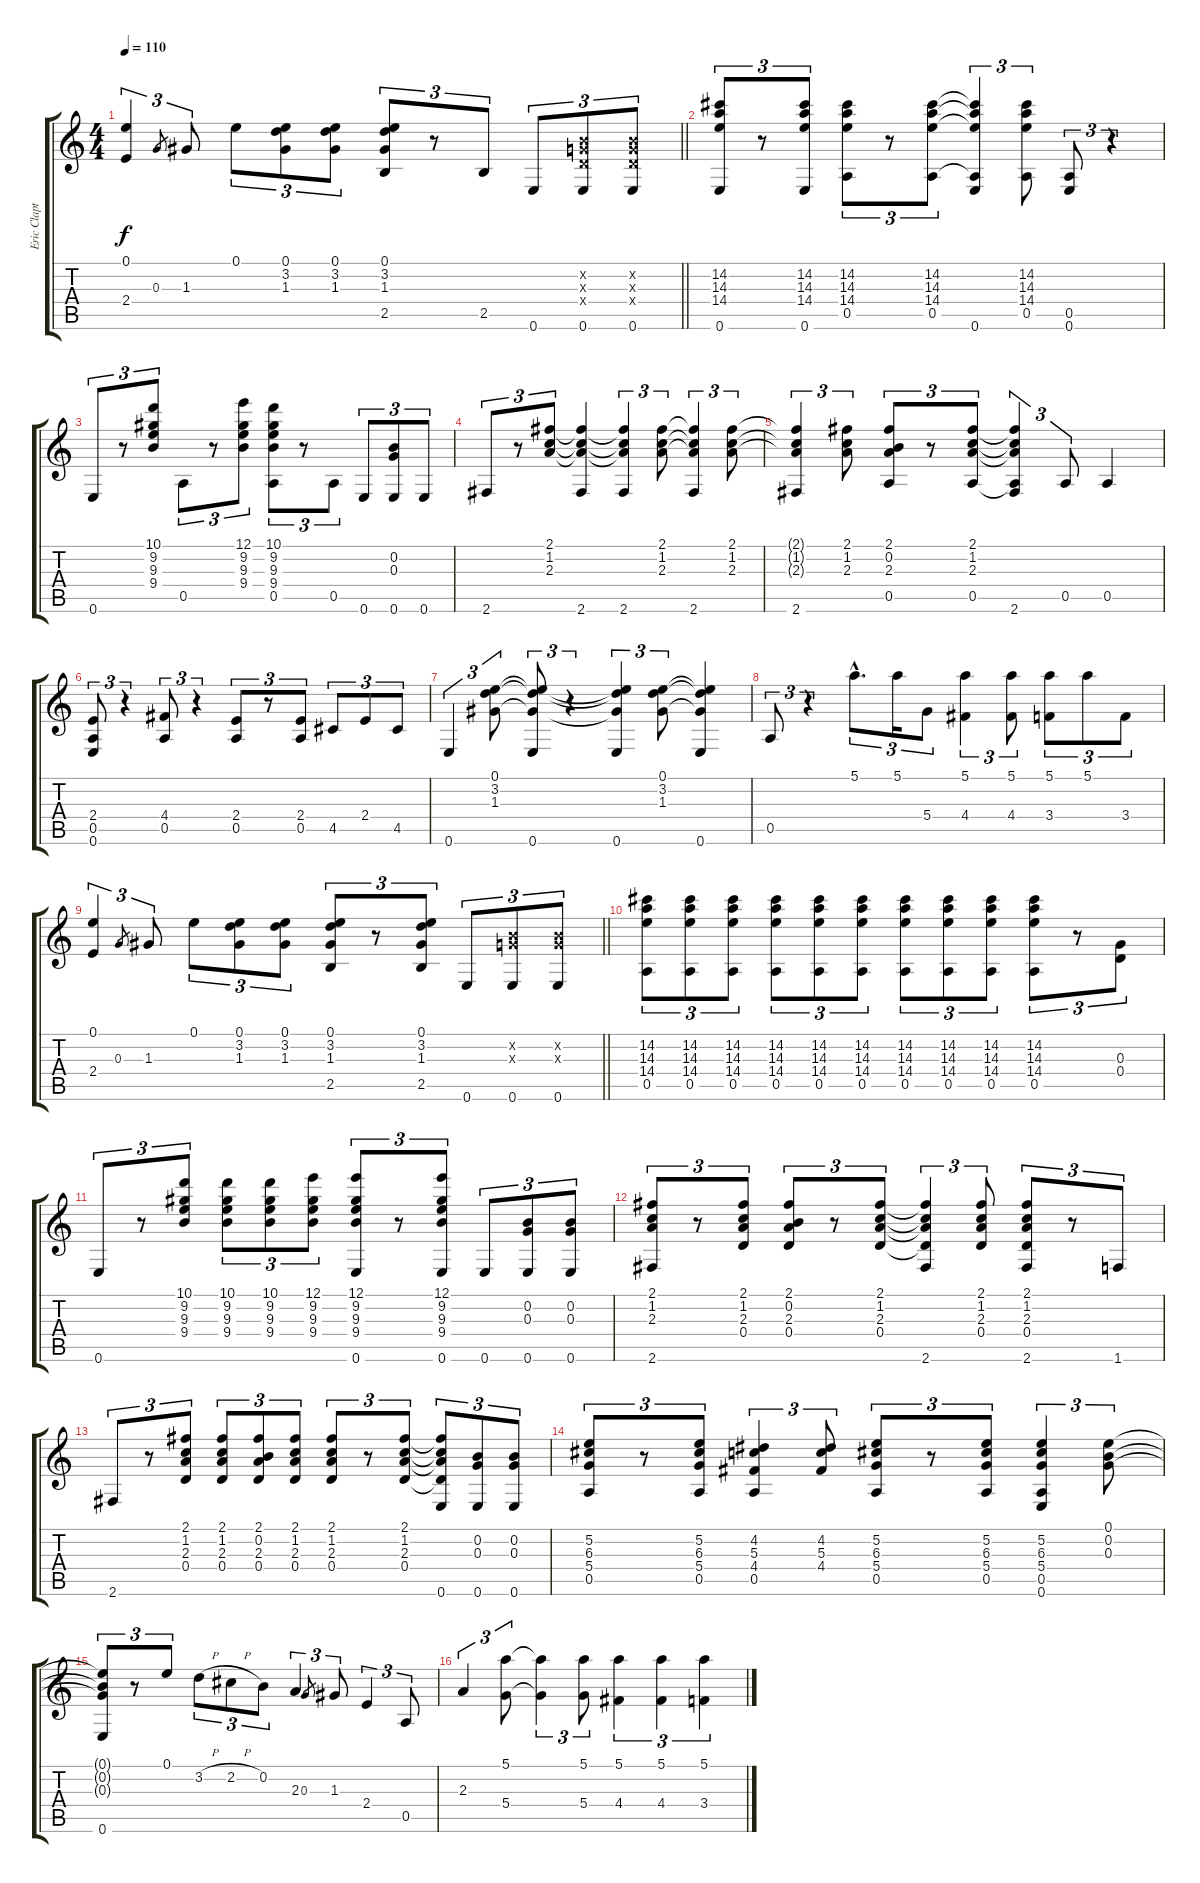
\track ("Eric Clapton Guitar" "Eric Clapt") {instrument acousticguitarnylon}
\staff {score tabs}
\tuning (E4 B3 G3 D3 A2 E2) {hide}
\ts (4 4)
\tempo 110
\clef g2
\barLineRight lightlight
\ks c
(0.1 2.4).4{tu (3 2) dy f} 0.3.8{gr} 1.3.8{tu (3 2)} 0.1.8{tu (3 2)} (0.1 3.2 1.3).8{tu (3 2)} (0.1 3.2 1.3).8{tu (3 2)} (0.1 3.2 1.3 2.5).8{tu (3 2)} r.8{tu (3 2)} 2.5.8{tu (3 2)} 0.6.8{tu (3 2)} (0.2{x} 0.3{x} 0.4{x} 0.6).8{tu (3 2)} (0.2{x} 0.3{x} 0.4{x} 0.6).8{tu (3 2)} |
(14.2 14.3 14.4 0.6).8{tu (3 2)} r.8{tu (3 2)} (14.2 14.3 14.4 0.6).8{tu (3 2)} (14.2 14.3 14.4 0.5).8{tu (3 2)} r.8{tu (3 2)} (14.2 14.3 14.4 0.5).8{tu (3 2)} (14.2{t} 14.3{t} 14.4{t} 0.5{t} 0.6).4{tu (3 2)} (14.2 14.3 14.4 0.5).8{tu (3 2)} (0.5 0.6).8{tu (3 2)} r.4{tu (3 2)} |
0.6.8{tu (3 2)} r.8{tu (3 2)} (10.1 9.2 9.3 9.4).8{tu (3 2)} 0.5.8{tu (3 2)} r.8{tu (3 2)} (12.1 9.2 9.3 9.4).8{tu (3 2)} (10.1 9.2 9.3 9.4 0.5).8{tu (3 2)} r.8{tu (3 2)} 0.5.8{tu (3 2)} 0.6.8{tu (3 2)} (0.2 0.3 0.6).8{tu (3 2)} 0.6.8{tu (3 2)} |
2.6.8{tu (3 2)} r.8{tu (3 2)} (2.1 1.2 2.3).8{tu (3 2)} (2.1{t} 1.2{t} 2.3{t} 2.6).4 (2.1{t} 1.2{t} 2.3{t} 2.6).4{tu (3 2)} (2.1 1.2 2.3).8{tu (3 2)} (2.1{t} 1.2{t} 2.3{t} 2.6).4{tu (3 2)} (2.1 1.2 2.3).8{tu (3 2)} |
(2.1{t} 1.2{t} 2.3{t} 2.6).4{tu (3 2)} (2.1 1.2 2.3).8{tu (3 2)} (2.1 0.2 2.3 0.5).8{tu (3 2)} r.8{tu (3 2)} (2.1 1.2 2.3 0.5).8{tu (3 2)} (2.1{t} 1.2{t} 2.3{t} 0.5{t} 2.6).4{tu (3 2)} 0.5.8{tu (3 2)} 0.5.4 |
(2.4 0.5 0.6).8{tu (3 2)} r.4{tu (3 2)} (4.4 0.5).8{tu (3 2)} r.4{tu (3 2)} (2.4 0.5).8{tu (3 2)} r.8{tu (3 2)} (2.4 0.5).8{tu (3 2)} 4.5.8{tu (3 2)} 2.4.8{tu (3 2)} 4.5.8{tu (3 2)} |
0.6.4{tu (3 2)} (0.1 3.2 1.3).8{tu (3 2)} (0.1{t} 3.2{t} 1.3{t} 0.6).8{tu (3 2)} r.4{tu (3 2)} (0.1{t} 3.2{t} 1.3{t} 0.6).4{tu (3 2)} (0.1 3.2 1.3).8{tu (3 2)} (0.1{t} 3.2{t} 1.3{t} 0.6).4 |
0.5.8{tu (3 2)} r.4{tu (3 2)} 5.1{hac}.8{d tu (3 2)} 5.1.16{tu (3 2)} 5.4.8{tu (3 2)} (5.1 4.4).4{tu (3 2)} (5.1 4.4).8{tu (3 2)} (5.1 3.4).8{tu (3 2)} 5.1.8{tu (3 2)} 3.4.8{tu (3 2)} |
\barLineRight lightlight
(0.1 2.4).4{tu (3 2)} 0.3.8{gr} 1.3.8{tu (3 2)} 0.1.8{tu (3 2)} (0.1 3.2 1.3).8{tu (3 2)} (0.1 3.2 1.3).8{tu (3 2)} (0.1 3.2 1.3 2.5).8{tu (3 2)} r.8{tu (3 2)} (0.1 3.2 1.3 2.5).8{tu (3 2)} 0.6.8{tu (3 2)} (0.2{x} 0.3{x} 0.6).8{tu (3 2)} (0.2{x} 0.3{x} 0.6).8{tu (3 2)} |
(14.2 14.3 14.4 0.5).8{tu (3 2)} (14.2 14.3 14.4 0.5).8{tu (3 2)} (14.2 14.3 14.4 0.5).8{tu (3 2)} (14.2 14.3 14.4 0.5).8{tu (3 2)} (14.2 14.3 14.4 0.5).8{tu (3 2)} (14.2 14.3 14.4 0.5).8{tu (3 2)} (14.2 14.3 14.4 0.5).8{tu (3 2)} (14.2 14.3 14.4 0.5).8{tu (3 2)} (14.2 14.3 14.4 0.5).8{tu (3 2)} (14.2 14.3 14.4 0.5).8{tu (3 2)} r.8{tu (3 2)} (0.3 0.4).8{tu (3 2)} |
0.6.8{tu (3 2)} r.8{tu (3 2)} (10.1 9.2 9.3 9.4).8{tu (3 2)} (10.1 9.2 9.3 9.4).8{tu (3 2)} (10.1 9.2 9.3 9.4).8{tu (3 2)} (12.1 9.2 9.3 9.4).8{tu (3 2)} (12.1 9.2 9.3 9.4 0.6).8{tu (3 2)} r.8{tu (3 2)} (12.1 9.2 9.3 9.4 0.6).8{tu (3 2)} 0.6.8{tu (3 2)} (0.2 0.3 0.6).8{tu (3 2)} (0.2 0.3 0.6).8{tu (3 2)} |
(2.1 1.2 2.3 2.6).8{tu (3 2)} r.8{tu (3 2)} (2.1 1.2 2.3 0.4).8{tu (3 2)} (2.1 0.2 2.3 0.4).8{tu (3 2)} r.8{tu (3 2)} (2.1 1.2 2.3 0.4).8{tu (3 2)} (2.1{t} 1.2{t} 2.3{t} 0.4{t} 2.6).4{tu (3 2)} (2.1 1.2 2.3 0.4).8{tu (3 2)} (2.1 1.2 2.3 0.4 2.6).8{tu (3 2)} r.8{tu (3 2)} 1.6.8{tu (3 2)} |
2.6.8{tu (3 2)} r.8{tu (3 2)} (2.1 1.2 2.3 0.4).8{tu (3 2)} (2.1 1.2 2.3 0.4).8{tu (3 2)} (2.1 0.2 2.3 0.4).8{tu (3 2)} (2.1 1.2 2.3 0.4).8{tu (3 2)} (2.1 1.2 2.3 0.4).8{tu (3 2)} r.8{tu (3 2)} (2.1 1.2 2.3 0.4).8{tu (3 2)} (2.1{t} 1.2{t} 2.3{t} 0.4{t} 0.6).8{tu (3 2)} (0.2 0.3 0.6).8{tu (3 2)} (0.2 0.3 0.6).8{tu (3 2)} |
(5.2 6.3 5.4 0.5).8{tu (3 2)} r.8{tu (3 2)} (5.2 6.3 5.4 0.5).8{tu (3 2)} (4.2 5.3 4.4 0.5).4{tu (3 2)} (4.2 5.3 4.4).8{tu (3 2)} (5.2 6.3 5.4 0.5).8{tu (3 2)} r.8{tu (3 2)} (5.2 6.3 5.4 0.5).8{tu (3 2)} (5.2 6.3 5.4 0.5 0.6).4{tu (3 2)} (0.1 0.2 0.3).8{tu (3 2)} |
(0.1{t} 0.2{t} 0.3{t} 0.6).8{tu (3 2)} r.8{tu (3 2)} 0.1.8{tu (3 2)} 3.2{h}.8{tu (3 2)} 2.2{h}.8{tu (3 2)} 0.2.8{tu (3 2)} 2.3.4{tu (3 2)} 0.3.8{gr} 1.3.8{tu (3 2)} 2.4.4{tu (3 2)} 0.5.8{tu (3 2)} |
2.3.4{tu (3 2)} (5.1 5.4).8{tu (3 2)} (5.1{t} 5.4{t}).4{tu (3 2)} (5.1 5.4).8{tu (3 2)} (5.1 4.4).4{tu (3 2)} (5.1 4.4).4{tu (3 2)} (5.1 3.4).4{tu (3 2)}
